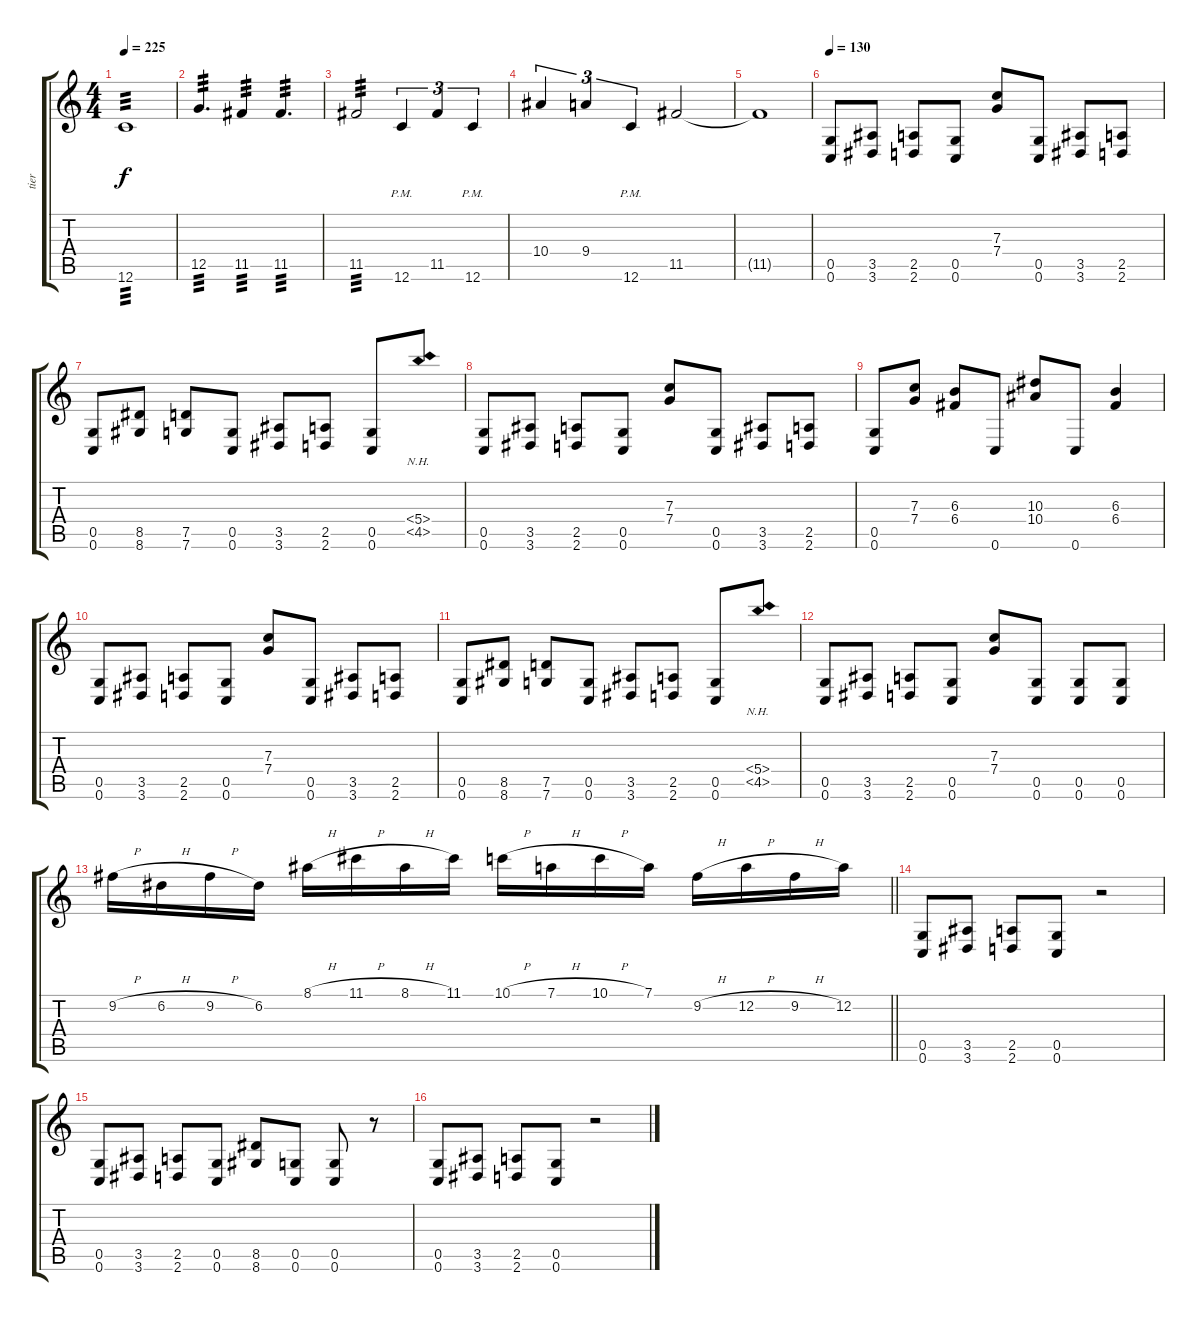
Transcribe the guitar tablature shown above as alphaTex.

\track ("tier" "tier") {instrument distortionguitar}
\staff {score tabs}
\tuning (D4 A3 F3 C3 G2 C2) {hide}
\ts (4 4)
\tempo 225
\clef g2
\ks c
12.6.1{tp 3 dy f} |
12.5.4{d tp 3} 11.5.4{tp 3} 11.5.4{d tp 3} |
11.5.2{tp 3} 12.6{pm}.4{tu (3 2)} 11.5.4{tu (3 2)} 12.6{pm}.4{tu (3 2)} |
10.4.4{tu (3 2)} 9.4.4{tu (3 2)} 12.6{pm}.4{tu (3 2)} 11.5.2 |
11.5{t}.1 |
\tempo 130
(0.5 0.6).8 (3.5 3.6).8 (2.5 2.6).8 (0.5 0.6).8 (7.3 7.4).8 (0.5 0.6).8 (3.5 3.6).8 (2.5 2.6).8 |
(0.5 0.6).8 (8.5 8.6).8 (7.5 7.6).8 (0.5 0.6).8 (3.5 3.6).8 (2.5 2.6).8 (0.5 0.6).8 (5.4{nh} 4.5{nh}).8 |
(0.5 0.6).8 (3.5 3.6).8 (2.5 2.6).8 (0.5 0.6).8 (7.3 7.4).8 (0.5 0.6).8 (3.5 3.6).8 (2.5 2.6).8 |
(0.5 0.6).8 (7.3 7.4).8 (6.3 6.4).8 0.6.8 (10.3 10.4).8 0.6.8 (6.3 6.4).4 |
(0.5 0.6).8 (3.5 3.6).8 (2.5 2.6).8 (0.5 0.6).8 (7.3 7.4).8 (0.5 0.6).8 (3.5 3.6).8 (2.5 2.6).8 |
(0.5 0.6).8 (8.5 8.6).8 (7.5 7.6).8 (0.5 0.6).8 (3.5 3.6).8 (2.5 2.6).8 (0.5 0.6).8 (5.4{nh} 4.5{nh}).8 |
(0.5 0.6).8 (3.5 3.6).8 (2.5 2.6).8 (0.5 0.6).8 (7.3 7.4).8 (0.5 0.6).8 (0.5 0.6).8 (0.5 0.6).8 |
\barLineRight lightlight
9.2{h}.16 6.2{h}.16 9.2{h}.16 6.2.16 8.1{h}.16 11.1{h}.16 8.1{h}.16 11.1.16 10.1{h}.16 7.1{h}.16 10.1{h}.16 7.1.16 9.2{h}.16 12.2{h}.16 9.2{h}.16 12.2.16 |
(0.5 0.6).8 (3.5 3.6).8 (2.5 2.6).8 (0.5 0.6).8 r.2 |
(0.5 0.6).8 (3.5 3.6).8 (2.5 2.6).8 (0.5 0.6).8 (8.5 8.6).8 (0.5 0.6).8 (0.5 0.6).8 r.8 |
(0.5 0.6).8 (3.5 3.6).8 (2.5 2.6).8 (0.5 0.6).8 r.2
